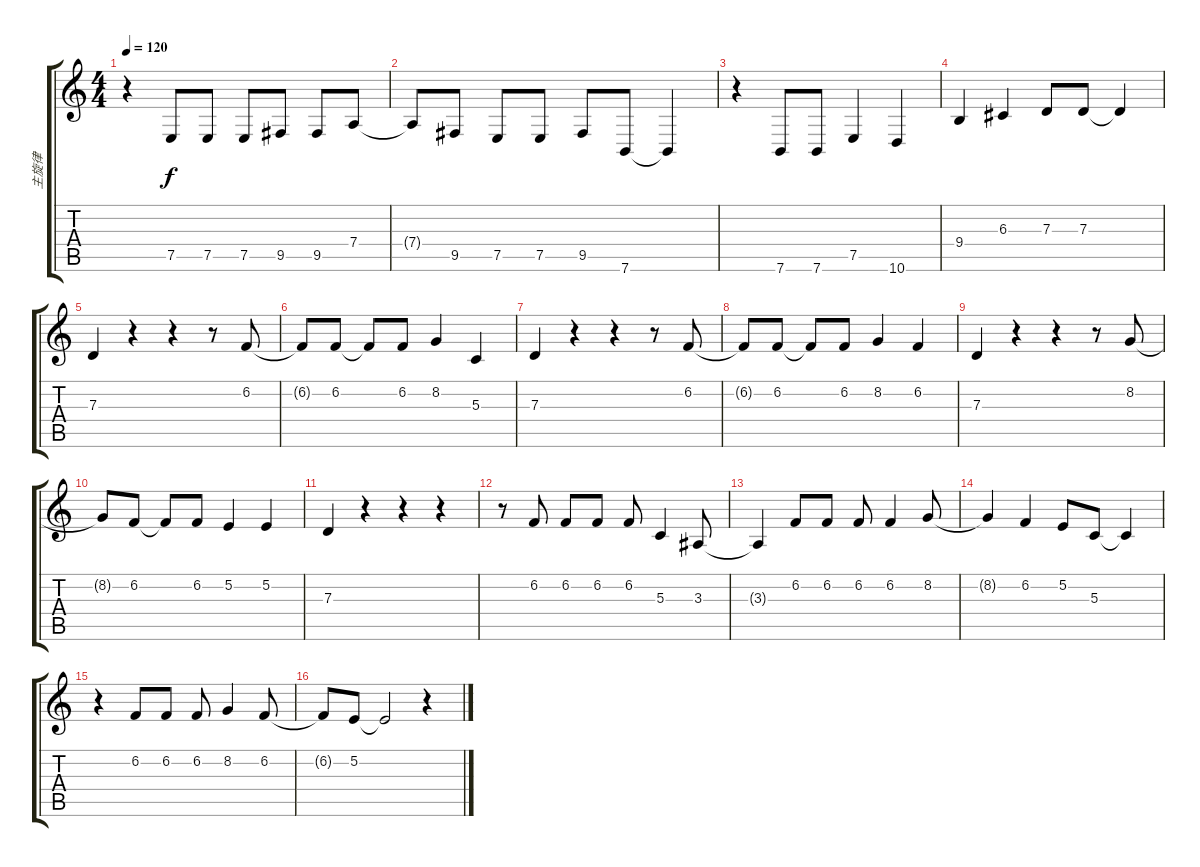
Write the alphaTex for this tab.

\track ("主旋律" "主旋律") {instrument flute}
\staff {score tabs}
\tuning (E4 B3 G3 D3 A2 E2) {hide}
\ts (4 4)
\tempo 120
\clef g2
\ks c
r.4{dy f} 7.5.8 7.5.8 7.5.8 9.5.8 9.5.8 7.4.8 |
7.4{t}.8 9.5.8 7.5.8 7.5.8 9.5.8 7.6.8 7.6{t}.4 |
r.4 7.6.8 7.6.8 7.5.4 10.6.4 |
9.4.4 6.3.4 7.3.8 7.3.8 7.3{t}.4 |
7.3.4 r.4 r.4 r.8 6.2.8 |
6.2{t}.8 6.2.8 6.2{t}.8 6.2.8 8.2.4 5.3.4 |
7.3.4 r.4 r.4 r.8 6.2.8 |
6.2{t}.8 6.2.8 6.2{t}.8 6.2.8 8.2.4 6.2.4 |
7.3.4 r.4 r.4 r.8 8.2.8 |
8.2{t}.8 6.2.8 6.2{t}.8 6.2.8 5.2.4 5.2.4 |
7.3.4 r.4 r.4 r.4 |
r.8 6.2.8 6.2.8 6.2.8 6.2.8 5.3.4 3.3.8 |
3.3{t}.4 6.2.8 6.2.8 6.2.8 6.2.4 8.2.8 |
8.2{t}.4 6.2.4 5.2.8 5.3.8 5.3{t}.4 |
r.4 6.2.8 6.2.8 6.2.8 8.2.4 6.2.8 |
6.2{t}.8 5.2.8 5.2{t}.2 r.4
